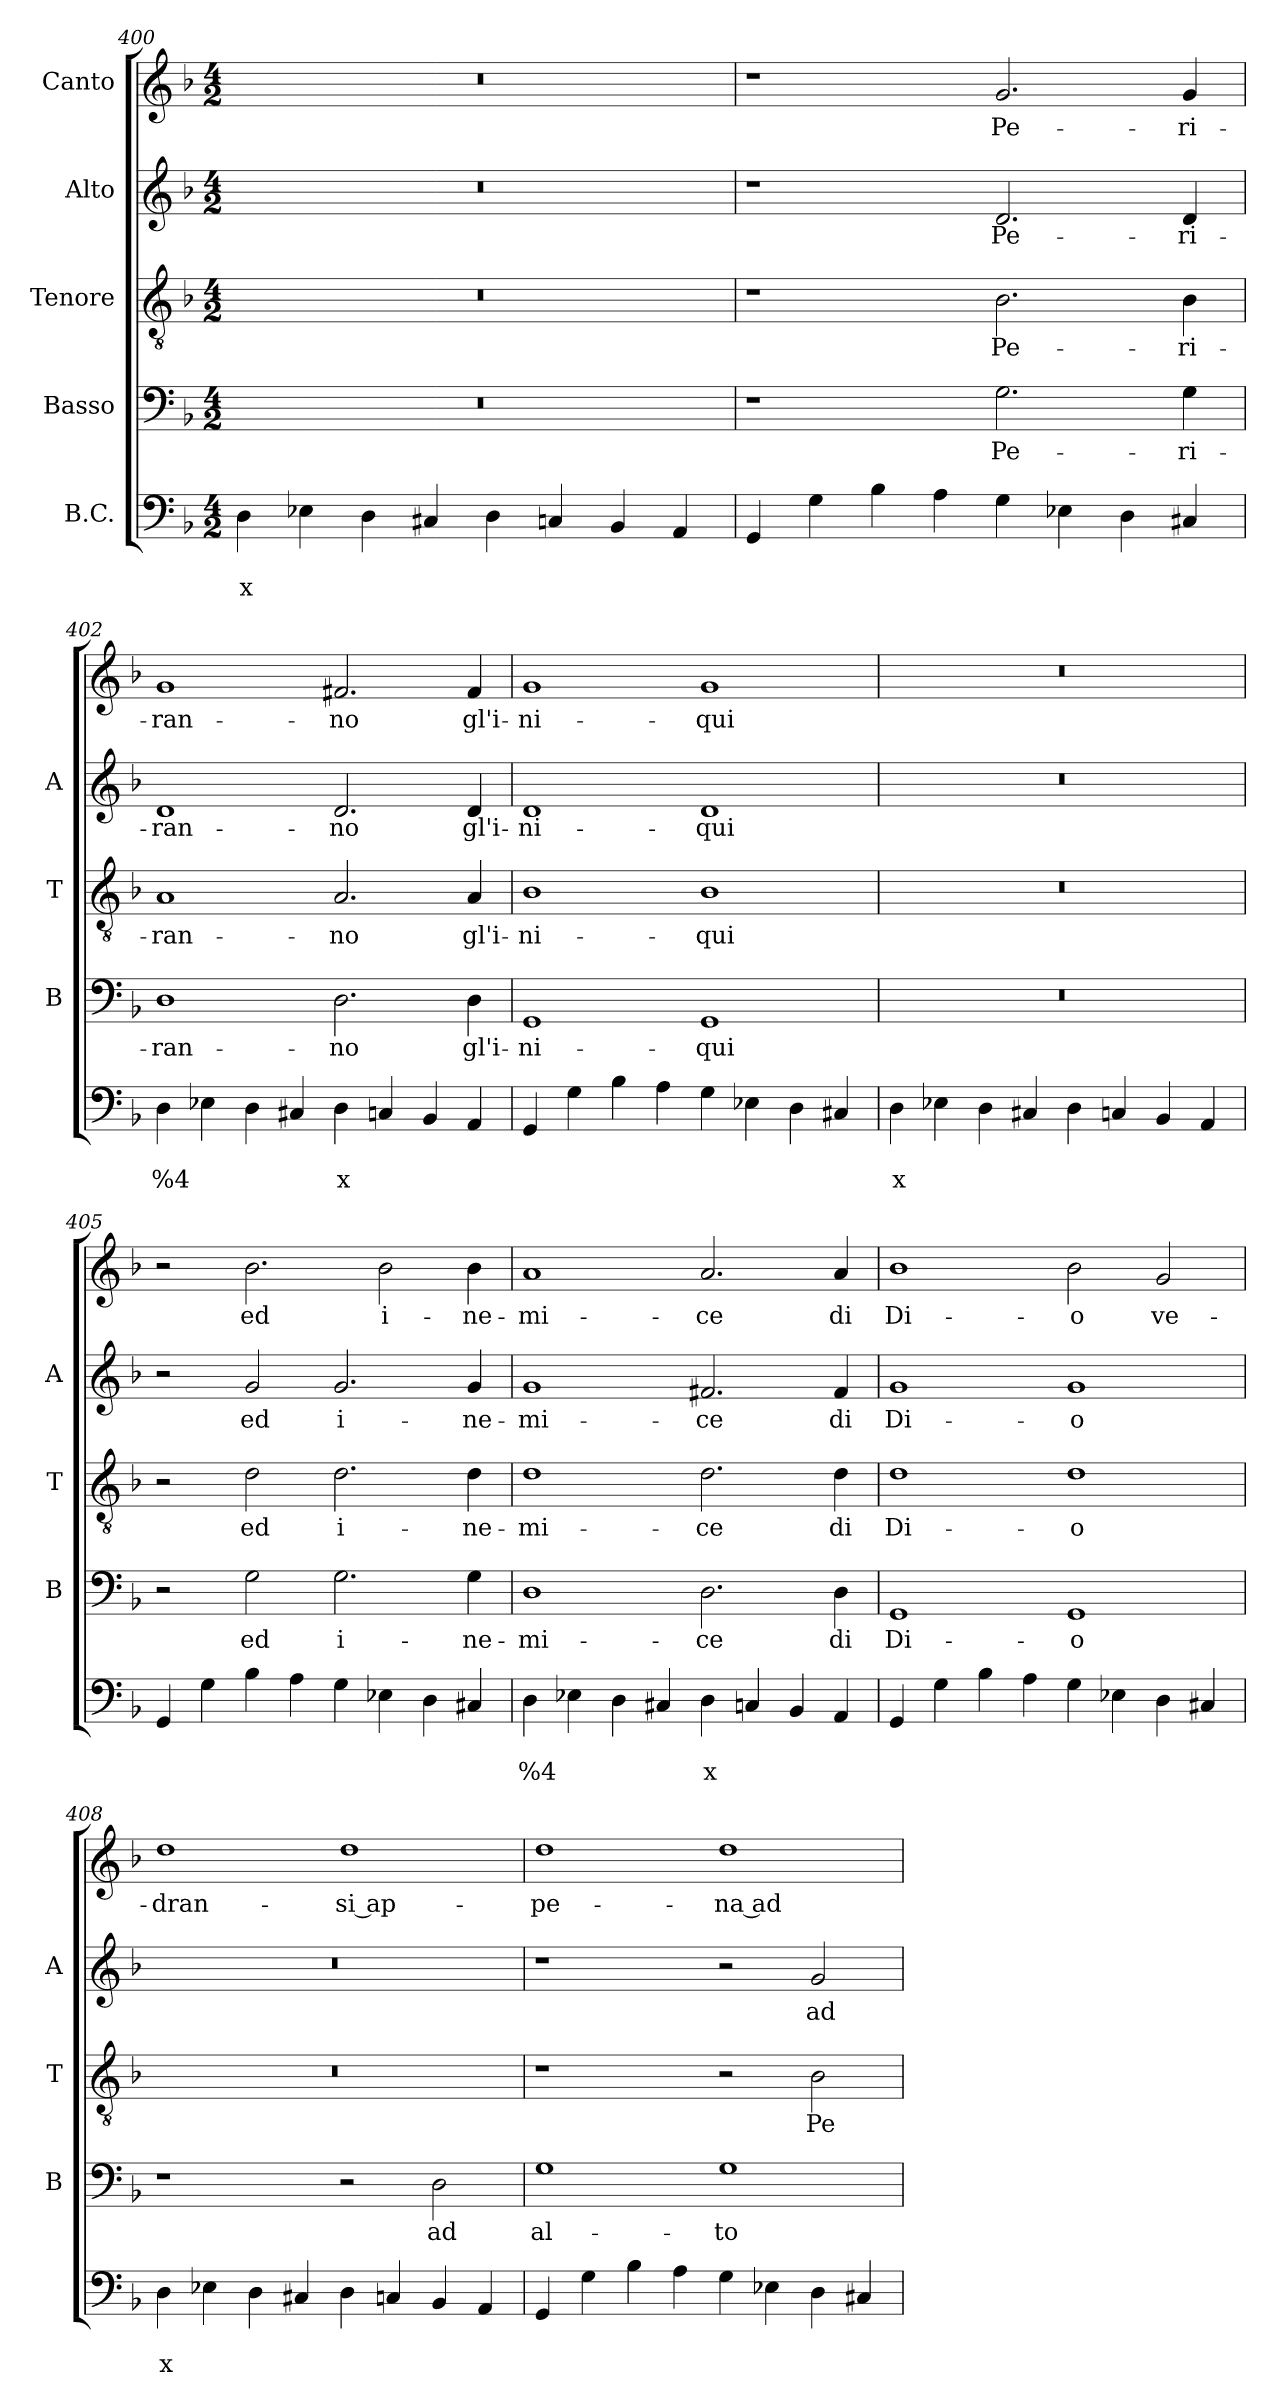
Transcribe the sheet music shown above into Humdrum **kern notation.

**kern	**text	**text	**kern	**text	**kern	**text	**kern	**text	**kern	**text
*part5	*part5	*part5	*part4	*part4	*part3	*part3	*part2	*part2	*part1	*part1
*staff5	*staff5	*staff5	*staff4	*staff4	*staff3	*staff3	*staff2	*staff2	*staff1	*staff1
*I"B.C.	*	*	*I"Basso	*	*I"Tenore	*	*I"Alto	*	*I"Canto	*
*	*	*	*I'B	*	*I'T	*	*I'A	*	*	*
*clefF4	*	*	*clefF4	*	*clefGv2	*	*clefG2	*	*clefG2	*
*k[b-]	*	*	*k[b-]	*	*k[b-]	*	*k[b-]	*	*k[b-]	*
*F:	*	*	*F:	*	*F:	*	*F:	*	*F:	*
*M4/2	*	*	*M4/2	*	*M4/2	*	*M4/2	*	*M4/2	*
=400	=400	=400	=400	=400	=400	=400	=400	=400	=400	=400
!	!	!LO:LY:b	!	!	!	!	!	!	!	!
4D\	.	x	0r	.	0r	.	0r	.	0r	.
4E-X\	.	.	.	.	.	.	.	.	.	.
4D\	.	.	.	.	.	.	.	.	.	.
4C#X/	.	.	.	.	.	.	.	.	.	.
4D\	.	.	.	.	.	.	.	.	.	.
4Cn/	.	.	.	.	.	.	.	.	.	.
4BB-/	.	.	.	.	.	.	.	.	.	.
4AA/	.	.	.	.	.	.	.	.	.	.
=401	=401	=401	=401	=401	=401	=401	=401	=401	=401	=401
4GG/	.	.	1r	.	1r	.	1r	.	1r	.
4G\	.	.	.	.	.	.	.	.	.	.
4B-\	.	.	.	.	.	.	.	.	.	.
4A\	.	.	.	.	.	.	.	.	.	.
!	!	!	!	!LO:LY:b	!	!LO:LY:b	!	!LO:LY:b	!	!LO:LY:b
4G\	.	.	2.G\	Pe-	2.B-\	Pe-	2.d/	Pe-	2.g/	Pe-
4E-X\	.	.	.	.	.	.	.	.	.	.
4D\	.	.	.	.	.	.	.	.	.	.
!	!	!	!	!LO:LY:b	!	!LO:LY:b	!	!LO:LY:b	!	!LO:LY:b
4C#X/	.	.	4G\	-ri-	4B-\	-ri-	4d/	-ri-	4g/	-ri-
=402	=402	=402	=402	=402	=402	=402	=402	=402	=402	=402
!	!	!LO:LY:b	!	!LO:LY:b	!	!LO:LY:b	!	!LO:LY:b	!	!LO:LY:b
4D\	.	%4	1D	-ran-	1A	-ran-	1d	-ran-	1g	-ran-
4E-X\	.	.	.	.	.	.	.	.	.	.
4D\	.	.	.	.	.	.	.	.	.	.
4C#X/	.	.	.	.	.	.	.	.	.	.
!	!	!LO:LY:b	!	!LO:LY:b	!	!LO:LY:b	!	!LO:LY:b	!	!LO:LY:b
4D\	.	x	2.D\	-no	2.A/	-no	2.d/	-no	2.f#X/	-no
4Cn/	.	.	.	.	.	.	.	.	.	.
4BB-/	.	.	.	.	.	.	.	.	.	.
!	!	!	!	!LO:LY:b	!	!LO:LY:b	!	!LO:LY:b	!	!LO:LY:b
4AA/	.	.	4D\	gl'i-	4A/	gl'i-	4d/	gl'i-	4f#/	gl'i-
!!LO:LB:g=z
=403	=403	=403	=403	=403	=403	=403	=403	=403	=403	=403
!	!	!	!	!LO:LY:b	!	!LO:LY:b	!	!LO:LY:b	!	!LO:LY:b
4GG/	.	.	1GG	-ni-	1B-	-ni-	1d	-ni-	1g	-ni-
4G\	.	.	.	.	.	.	.	.	.	.
4B-\	.	.	.	.	.	.	.	.	.	.
4A\	.	.	.	.	.	.	.	.	.	.
!	!	!	!	!LO:LY:b	!	!LO:LY:b	!	!LO:LY:b	!	!LO:LY:b
4G\	.	.	1GG	-qui	1B-	-qui	1d	-qui	1g	-qui
4E-X\	.	.	.	.	.	.	.	.	.	.
4D\	.	.	.	.	.	.	.	.	.	.
4C#X/	.	.	.	.	.	.	.	.	.	.
=404	=404	=404	=404	=404	=404	=404	=404	=404	=404	=404
!	!	!LO:LY:b	!	!	!	!	!	!	!	!
4D\	.	x	0r	.	0r	.	0r	.	0r	.
4E-X\	.	.	.	.	.	.	.	.	.	.
4D\	.	.	.	.	.	.	.	.	.	.
4C#X/	.	.	.	.	.	.	.	.	.	.
4D\	.	.	.	.	.	.	.	.	.	.
4Cn/	.	.	.	.	.	.	.	.	.	.
4BB-/	.	.	.	.	.	.	.	.	.	.
4AA/	.	.	.	.	.	.	.	.	.	.
=405	=405	=405	=405	=405	=405	=405	=405	=405	=405	=405
4GG/	.	.	2r	.	2r	.	2r	.	2r	.
4G\	.	.	.	.	.	.	.	.	.	.
!	!	!	!	!LO:LY:b	!	!LO:LY:b	!	!LO:LY:b	!	!LO:LY:b
4B-\	.	.	2G\	ed	2d\	ed	2g/	ed	2.b-\	ed
4A\	.	.	.	.	.	.	.	.	.	.
!	!	!	!	!LO:LY:b	!	!LO:LY:b	!	!LO:LY:b	!	!
4G\	.	.	2.G\	i-	2.d\	i-	2.g/	i-	.	.
!	!	!	!	!	!	!	!	!	!	!LO:LY:b
4E-X\	.	.	.	.	.	.	.	.	2b-\	i-
4D\	.	.	.	.	.	.	.	.	.	.
!	!	!	!	!LO:LY:b	!	!LO:LY:b	!	!LO:LY:b	!	!LO:LY:b
4C#X/	.	.	4G\	-ne-	4d\	-ne-	4g/	-ne-	4b-\	-ne-
=406	=406	=406	=406	=406	=406	=406	=406	=406	=406	=406
!	!	!LO:LY:b	!	!LO:LY:b	!	!LO:LY:b	!	!LO:LY:b	!	!LO:LY:b
4D\	.	%4	1D	-mi-	1d	-mi-	1g	-mi-	1a	-mi-
4E-X\	.	.	.	.	.	.	.	.	.	.
4D\	.	.	.	.	.	.	.	.	.	.
4C#X/	.	.	.	.	.	.	.	.	.	.
!	!	!LO:LY:b	!	!LO:LY:b	!	!LO:LY:b	!	!LO:LY:b	!	!LO:LY:b
4D\	.	x	2.D\	-ce	2.d\	-ce	2.f#X/	-ce	2.a/	-ce
4Cn/	.	.	.	.	.	.	.	.	.	.
4BB-/	.	.	.	.	.	.	.	.	.	.
!	!	!	!	!LO:LY:b	!	!LO:LY:b	!	!LO:LY:b	!	!LO:LY:b
4AA/	.	.	4D\	di	4d\	di	4f#/	di	4a/	di
!!LO:LB:g=z
=407	=407	=407	=407	=407	=407	=407	=407	=407	=407	=407
!	!	!	!	!LO:LY:b	!	!LO:LY:b	!	!LO:LY:b	!	!LO:LY:b
4GG/	.	.	1GG	Di-	1d	Di-	1g	Di-	1b-	Di-
4G\	.	.	.	.	.	.	.	.	.	.
4B-\	.	.	.	.	.	.	.	.	.	.
4A\	.	.	.	.	.	.	.	.	.	.
!	!	!	!	!LO:LY:b	!	!LO:LY:b	!	!LO:LY:b	!	!LO:LY:b
4G\	.	.	1GG	-o	1d	-o	1g	-o	2b-\	-o
4E-X\	.	.	.	.	.	.	.	.	.	.
!	!	!	!	!	!	!	!	!	!	!LO:LY:b
4D\	.	.	.	.	.	.	.	.	2g/	ve-
4C#X/	.	.	.	.	.	.	.	.	.	.
=408	=408	=408	=408	=408	=408	=408	=408	=408	=408	=408
!	!	!LO:LY:b	!	!	!	!	!	!	!	!LO:LY:b
4D\	.	x	1r	.	0r	.	0r	.	1dd	-dran-
4E-X\	.	.	.	.	.	.	.	.	.	.
4D\	.	.	.	.	.	.	.	.	.	.
4C#X/	.	.	.	.	.	.	.	.	.	.
!	!	!	!	!	!	!	!	!	!	!LO:LY:b
4D\	.	.	2r	.	.	.	.	.	1dd	-si ap-
4Cn/	.	.	.	.	.	.	.	.	.	.
!	!	!	!	!LO:LY:b	!	!	!	!	!	!
4BB-/	.	.	2D\	ad	.	.	.	.	.	.
4AA/	.	.	.	.	.	.	.	.	.	.
=409	=409	=409	=409	=409	=409	=409	=409	=409	=409	=409
!	!	!	!	!LO:LY:b	!	!	!	!	!	!LO:LY:b
4GG/	.	.	1G	al-	1r	.	1r	.	1dd	-pe-
4G\	.	.	.	.	.	.	.	.	.	.
4B-\	.	.	.	.	.	.	.	.	.	.
4A\	.	.	.	.	.	.	.	.	.	.
!	!	!	!	!LO:LY:b	!	!	!	!	!	!LO:LY:b
4G\	.	.	1G	-to	2r	.	2r	.	1dd	-na ad
4E-X\	.	.	.	.	.	.	.	.	.	.
!	!	!	!	!	!	!LO:LY:b	!	!LO:LY:b	!	!
4D\	.	.	.	.	2B-\	Pe-	2g/	ad	.	.
4C#X/	.	.	.	.	.	.	.	.	.	.
=	=	=	=	=	=	=	=	=	=	=
*-	*-	*-	*-	*-	*-	*-	*-	*-	*-	*-
